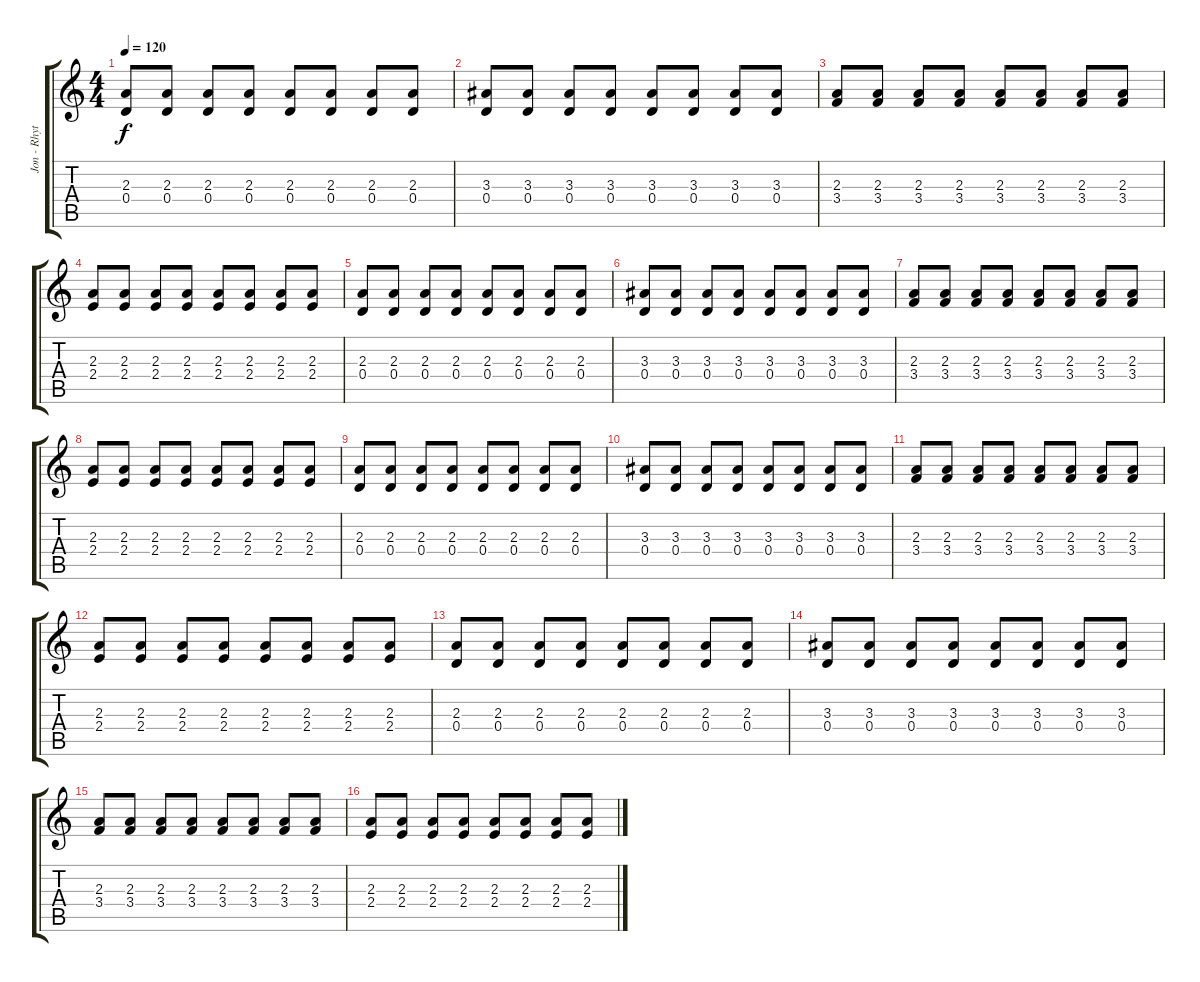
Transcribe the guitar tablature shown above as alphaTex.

\track ("Jon - Rhythm Guitar" "Jon - Rhyt") {instrument electricguitarjazz}
\staff {score tabs}
\tuning (E4 B3 G3 D3 A2 E2) {hide}
\ts (4 4)
\tempo 120
\clef g2
\ks c
(2.3 0.4).8{dy f volume 9} (2.3 0.4).8 (2.3 0.4).8 (2.3 0.4).8 (2.3 0.4).8 (2.3 0.4).8 (2.3 0.4).8 (2.3 0.4).8 |
(3.3 0.4).8 (3.3 0.4).8 (3.3 0.4).8 (3.3 0.4).8 (3.3 0.4).8 (3.3 0.4).8 (3.3 0.4).8 (3.3 0.4).8 |
(2.3 3.4).8 (2.3 3.4).8 (2.3 3.4).8 (2.3 3.4).8 (2.3 3.4).8 (2.3 3.4).8 (2.3 3.4).8 (2.3 3.4).8 |
(2.3 2.4).8 (2.3 2.4).8 (2.3 2.4).8 (2.3 2.4).8 (2.3 2.4).8 (2.3 2.4).8 (2.3 2.4).8 (2.3 2.4).8 |
(2.3 0.4).8 (2.3 0.4).8 (2.3 0.4).8 (2.3 0.4).8 (2.3 0.4).8 (2.3 0.4).8 (2.3 0.4).8 (2.3 0.4).8 |
(3.3 0.4).8 (3.3 0.4).8 (3.3 0.4).8 (3.3 0.4).8 (3.3 0.4).8 (3.3 0.4).8 (3.3 0.4).8 (3.3 0.4).8 |
(2.3 3.4).8 (2.3 3.4).8 (2.3 3.4).8 (2.3 3.4).8 (2.3 3.4).8 (2.3 3.4).8 (2.3 3.4).8 (2.3 3.4).8 |
(2.3 2.4).8 (2.3 2.4).8 (2.3 2.4).8 (2.3 2.4).8 (2.3 2.4).8 (2.3 2.4).8 (2.3 2.4).8 (2.3 2.4).8 |
(2.3 0.4).8 (2.3 0.4).8 (2.3 0.4).8 (2.3 0.4).8 (2.3 0.4).8 (2.3 0.4).8 (2.3 0.4).8 (2.3 0.4).8 |
(3.3 0.4).8 (3.3 0.4).8 (3.3 0.4).8 (3.3 0.4).8 (3.3 0.4).8 (3.3 0.4).8 (3.3 0.4).8 (3.3 0.4).8 |
(2.3 3.4).8 (2.3 3.4).8 (2.3 3.4).8 (2.3 3.4).8 (2.3 3.4).8 (2.3 3.4).8 (2.3 3.4).8 (2.3 3.4).8 |
(2.3 2.4).8 (2.3 2.4).8 (2.3 2.4).8 (2.3 2.4).8 (2.3 2.4).8 (2.3 2.4).8 (2.3 2.4).8 (2.3 2.4).8 |
(2.3 0.4).8 (2.3 0.4).8 (2.3 0.4).8 (2.3 0.4).8 (2.3 0.4).8 (2.3 0.4).8 (2.3 0.4).8 (2.3 0.4).8 |
(3.3 0.4).8 (3.3 0.4).8 (3.3 0.4).8 (3.3 0.4).8 (3.3 0.4).8 (3.3 0.4).8 (3.3 0.4).8 (3.3 0.4).8 |
(2.3 3.4).8 (2.3 3.4).8 (2.3 3.4).8 (2.3 3.4).8 (2.3 3.4).8 (2.3 3.4).8 (2.3 3.4).8 (2.3 3.4).8 |
(2.3 2.4).8 (2.3 2.4).8 (2.3 2.4).8 (2.3 2.4).8 (2.3 2.4).8 (2.3 2.4).8 (2.3 2.4).8 (2.3 2.4).8
